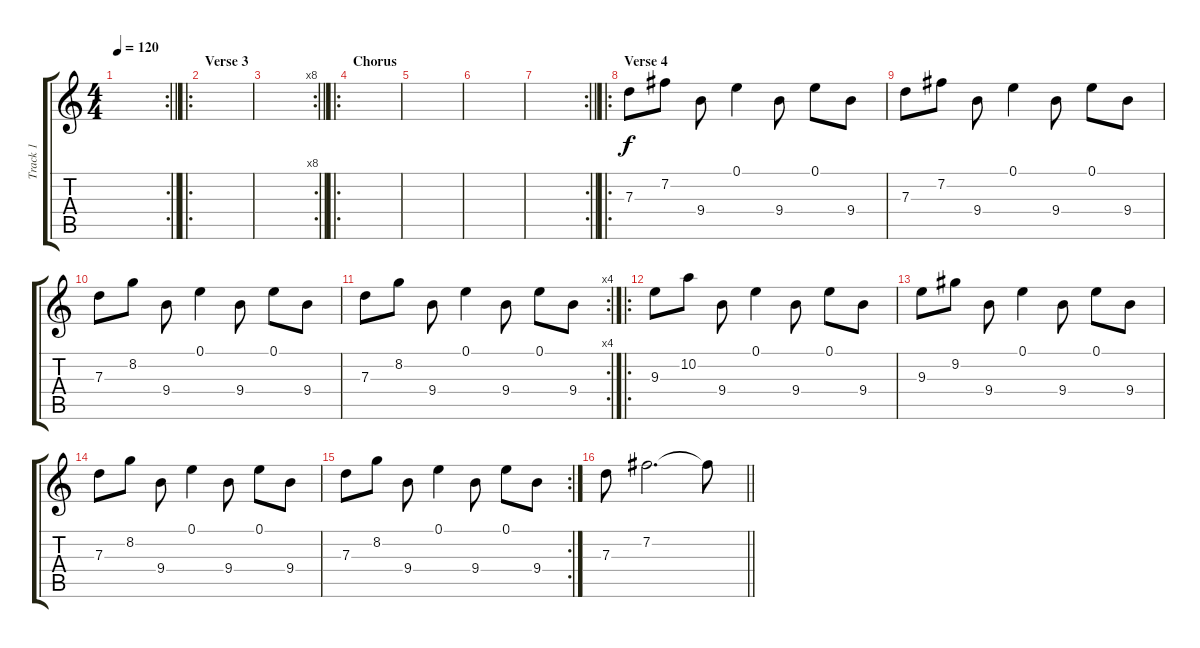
\track ("Track 1" "Track 1") {instrument acousticguitarsteel}
\staff {score tabs}
\tuning (E4 B3 G3 D3 A2 E2) {hide}
\rc 2
\ts (4 4)
\tempo 120
\clef g2
\barLineRight lightlight
\ks c
|
\ro
\section ("" "Verse 3")
|
\rc 8
\barLineRight lightlight
|
\ro
\section ("" "Chorus")
|
|
|
\rc 2
\barLineRight lightlight
|
\ro
\section ("" "Verse 4")
7.3.8 7.2.8 9.4.8 0.1.4 9.4.8 0.1.8 9.4.8 |
7.3.8 7.2.8 9.4.8 0.1.4 9.4.8 0.1.8 9.4.8 |
7.3.8 8.2.8 9.4.8 0.1.4 9.4.8 0.1.8 9.4.8 |
\rc 4
7.3.8 8.2.8 9.4.8 0.1.4 9.4.8 0.1.8 9.4.8 |
\ro
9.3.8 10.2.8 9.4.8 0.1.4 9.4.8 0.1.8 9.4.8 |
9.3.8 9.2.8 9.4.8 0.1.4 9.4.8 0.1.8 9.4.8 |
7.3.8 8.2.8 9.4.8 0.1.4 9.4.8 0.1.8 9.4.8 |
\rc 2
7.3.8 8.2.8 9.4.8 0.1.4 9.4.8 0.1.8 9.4.8 |
\barLineRight lightlight
7.3.8 7.2.2{d} 7.2{t}.8
